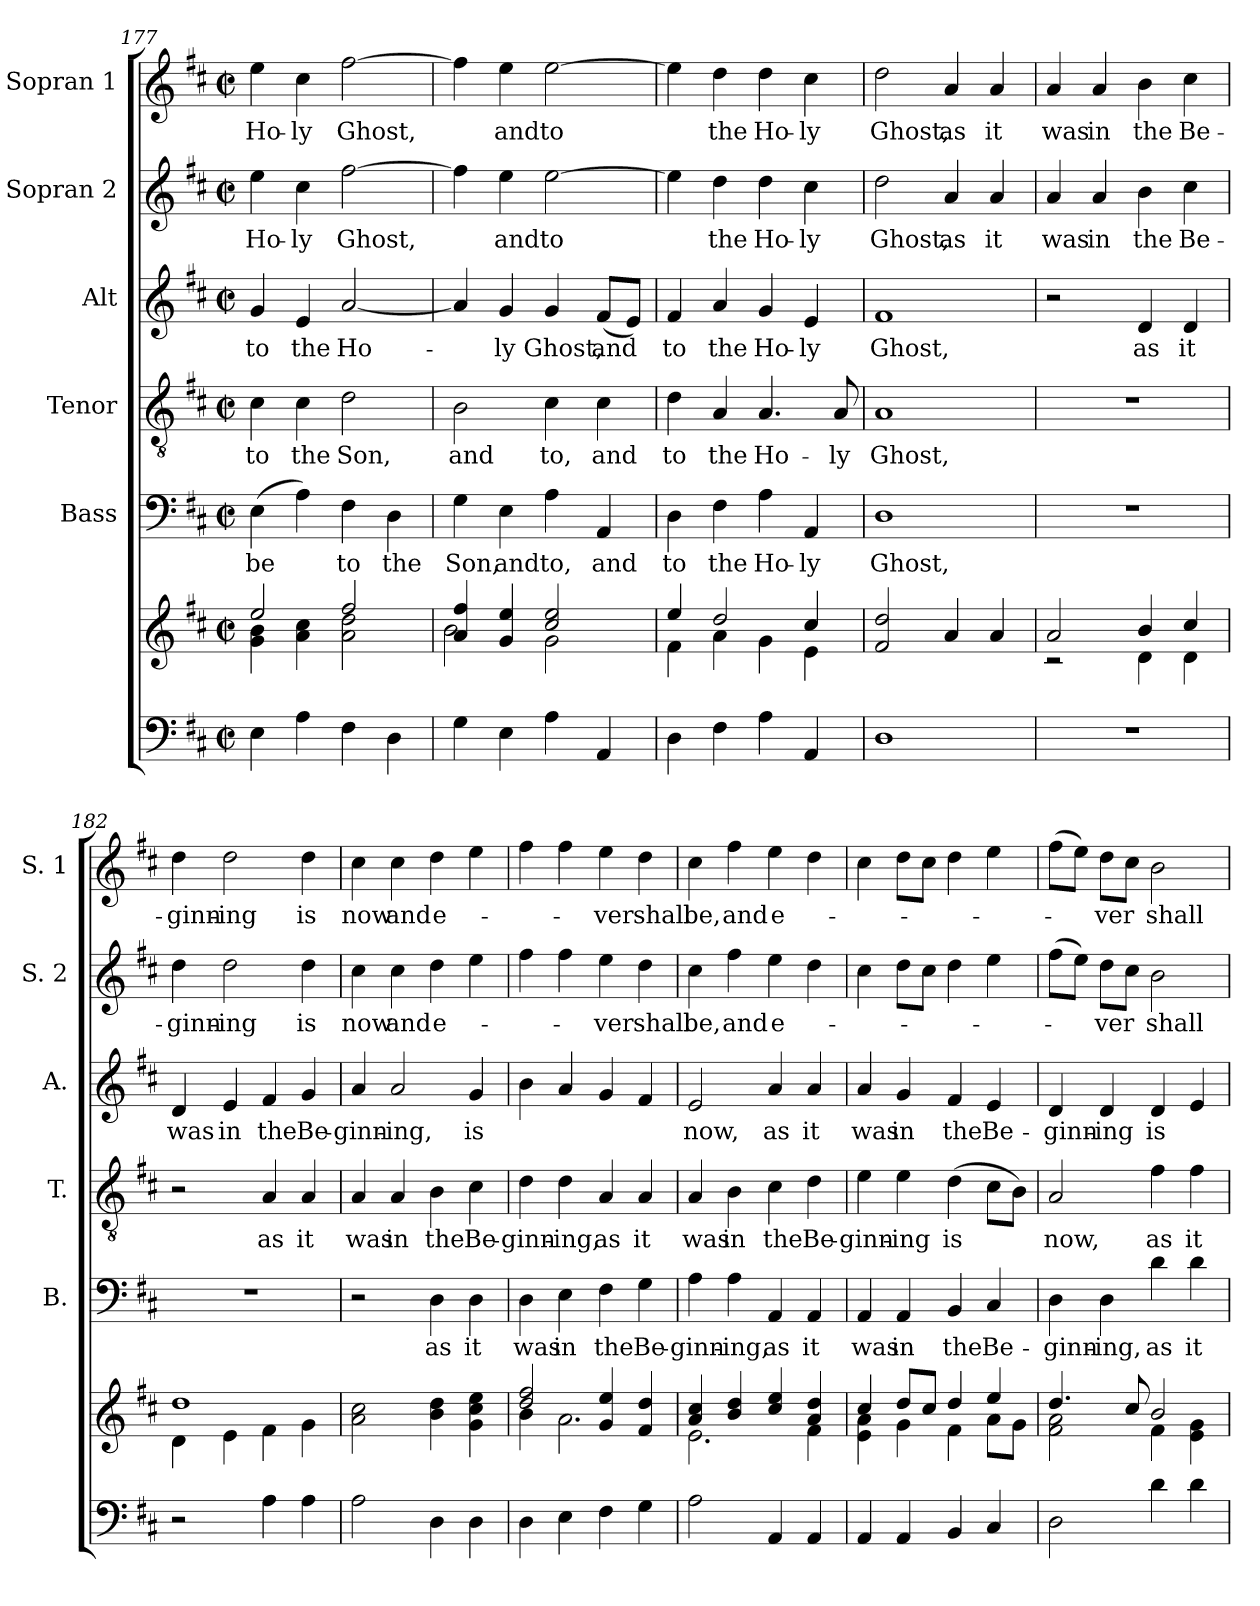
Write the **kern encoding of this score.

**kern	**kern	**kern	**text	**kern	**text	**kern	**text	**kern	**text	**kern	**text
*part6	*part6	*part5	*part5	*part4	*part4	*part3	*part3	*part2	*part2	*part1	*part1
*staff7	*staff6	*staff5	*staff5	*staff4	*staff4	*staff3	*staff3	*staff2	*staff2	*staff1	*staff1
*	*	*I"Bass	*	*I"Tenor	*	*I"Alt	*	*I"Sopran 2	*	*I"Sopran 1	*
*	*	*I'B.	*	*I'T.	*	*I'A.	*	*I'S. 2	*	*I'S. 1	*
*clefF4	*clefG2	*clefF4	*	*clefGv2	*	*clefG2	*	*clefG2	*	*clefG2	*
*k[f#c#]	*k[f#c#]	*k[f#c#]	*	*k[f#c#]	*	*k[f#c#]	*	*k[f#c#]	*	*k[f#c#]	*
*D:	*D:	*D:	*	*D:	*	*D:	*	*D:	*	*D:	*
*M2/2	*M2/2	*M2/2	*	*M2/2	*	*M2/2	*	*M2/2	*	*M2/2	*
*met(c|)	*met(c|)	*met(c|)	*	*met(c|)	*	*met(c|)	*	*met(c|)	*	*met(c|)	*
=177	=177	=177	=177	=177	=177	=177	=177	=177	=177	=177	=177
*	*^	*	*	*	*	*	*	*	*	*	*
!	!	!	!	!LO:LY:b	!	!LO:LY:b	!	!LO:LY:b	!	!LO:LY:b	!	!LO:LY:b
4E\	2ee/	4g\ 4b\	(>4E\	be	4c#\	to	4g/	to	4ee\	Ho-	4ee\	Ho-
!	!	!	!	!	!	!LO:LY:b	!	!LO:LY:b	!	!LO:LY:b	!	!LO:LY:b
4A\	.	4a\ 4cc#\	4A\)	.	4c#\	the	4e/	the	4cc#\	-ly	4cc#\	-ly
!	!	!	!	!LO:LY:b	!	!LO:LY:b	!	!LO:LY:b	!	!LO:LY:b	!	!LO:LY:b
4F#\	2ff#/	2a\ 2dd\	4F#\	to	2d\	Son,	[2a/	Ho-	[2ff#\	Ghost,	[2ff#\	Ghost,
!	!	!	!	!LO:LY:b	!	!	!	!	!	!	!	!
4D\	.	.	4D\	the	.	.	.	.	.	.	.	.
=178	=178	=178	=178	=178	=178	=178	=178	=178	=178	=178	=178	=178
!	!	!	!	!LO:LY:b	!	!LO:LY:b	!	!	!	!	!	!
4G\	4a/ 4ff#/	2b\	4G\	Son,	2B\	and	4a/]	.	4ff#\]	.	4ff#\]	.
!	!	!	!	!LO:LY:b	!	!	!	!LO:LY:b	!	!LO:LY:b	!	!LO:LY:b
4E\	4g/ 4ee/	.	4E\	and	.	.	4g/	-ly	4ee\	and	4ee\	and
!	!	!	!	!LO:LY:b	!	!LO:LY:b	!	!LO:LY:b	!	!LO:LY:b	!	!LO:LY:b
4A\	2cc#/ 2ee/	2g\	4A\	to,	4c#\	to,	4g/	Ghost,	[2ee\	to	[2ee\	to
!	!	!	!	!LO:LY:b	!	!LO:LY:b	!	!LO:LY:b	!	!	!	!
4AA/	.	.	4AA/	and	4c#\	and	(<8f#/L	and	.	.	.	.
.	.	.	.	.	.	.	8e/J)	.	.	.	.	.
=179	=179	=179	=179	=179	=179	=179	=179	=179	=179	=179	=179	=179
!	!	!	!	!LO:LY:b	!	!LO:LY:b	!	!LO:LY:b	!	!	!	!
4D\	4ee/	4f#\	4D\	to	4d\	to	4f#/	to	4ee\]	.	4ee\]	.
!	!	!	!	!LO:LY:b	!	!LO:LY:b	!	!LO:LY:b	!	!LO:LY:b	!	!LO:LY:b
4F#\	2dd/	4a\	4F#\	the	4A/	the	4a/	the	4dd\	the	4dd\	the
!	!	!	!	!LO:LY:b	!	!LO:LY:b	!	!LO:LY:b	!	!LO:LY:b	!	!LO:LY:b
4A\	.	4g\	4A\	Ho-	4.A/	Ho-	4g/	Ho-	4dd\	Ho-	4dd\	Ho-
!	!	!	!	!LO:LY:b	!	!	!	!LO:LY:b	!	!LO:LY:b	!	!LO:LY:b
4AA/	4cc#/	4e\	4AA/	-ly	.	.	4e/	-ly	4cc#\	-ly	4cc#\	-ly
!	!	!	!	!	!	!LO:LY:b	!	!	!	!	!	!
.	.	.	.	.	8A/	-ly	.	.	.	.	.	.
*	*v	*v	*	*	*	*	*	*	*	*	*	*
!!LO:LB:g=z
=180	=180	=180	=180	=180	=180	=180	=180	=180	=180	=180	=180
!	!	!	!LO:LY:b	!	!LO:LY:b	!	!LO:LY:b	!	!LO:LY:b	!	!LO:LY:b
1D	2f#/ 2dd/	1D	Ghost,	1A	Ghost,	1f#	Ghost,	2dd\	Ghost,	2dd\	Ghost,
!	!	!	!	!	!	!	!	!	!LO:LY:b	!	!LO:LY:b
.	4a/	.	.	.	.	.	.	4a/	as	4a/	as
!	!	!	!	!	!	!	!	!	!LO:LY:b	!	!LO:LY:b
.	4a/	.	.	.	.	.	.	4a/	it	4a/	it
=181	=181	=181	=181	=181	=181	=181	=181	=181	=181	=181	=181
*	*^	*	*	*	*	*	*	*	*	*	*
!	!	!	!	!	!	!	!	!	!	!LO:LY:b	!	!LO:LY:b
1r	2a/	2rc	1r	.	1r	.	2r	.	4a/	was	4a/	was
!	!	!	!	!	!	!	!	!	!	!LO:LY:b	!	!LO:LY:b
.	.	.	.	.	.	.	.	.	4a/	in	4a/	in
!	!	!	!	!	!	!	!	!LO:LY:b	!	!LO:LY:b	!	!LO:LY:b
.	4b/	4d\	.	.	.	.	4d/	as	4b\	the	4b\	the
!	!	!	!	!	!	!	!	!LO:LY:b	!	!LO:LY:b	!	!LO:LY:b
.	4cc#/	4d\	.	.	.	.	4d/	it	4cc#\	Be-	4cc#\	Be-
=182	=182	=182	=182	=182	=182	=182	=182	=182	=182	=182	=182	=182
!	!	!	!	!	!	!	!	!LO:LY:b	!	!LO:LY:b	!	!LO:LY:b
2r	1dd	4d\	1r	.	2r	.	4d/	was	4dd\	-ginn-	4dd\	-ginn-
!	!	!	!	!	!	!	!	!LO:LY:b	!	!LO:LY:b	!	!LO:LY:b
.	.	4e\	.	.	.	.	4e/	in	2dd\	-ing	2dd\	-ing
!	!	!	!	!	!	!LO:LY:b	!	!LO:LY:b	!	!	!	!
4A\	.	4f#\	.	.	4A/	as	4f#/	the	.	.	.	.
!	!	!	!	!	!	!LO:LY:b	!	!LO:LY:b	!	!LO:LY:b	!	!LO:LY:b
4A\	.	4g\	.	.	4A/	it	4g/	Be-	4dd\	is	4dd\	is
=183	=183	=183	=183	=183	=183	=183	=183	=183	=183	=183	=183	=183
!	!	!	!	!	!	!LO:LY:b	!	!LO:LY:b	!	!LO:LY:b	!	!LO:LY:b
*	*v	*v	*	*	*	*	*	*	*	*	*	*
2A\	2a\ 2cc#\	2r	.	4A/	was	4a/	-ginn-	4cc#\	now	4cc#\	now
!	!	!	!	!	!LO:LY:b	!	!LO:LY:b	!	!LO:LY:b	!	!LO:LY:b
.	.	.	.	4A/	in	2a/	-ing,	4cc#\	and	4cc#\	and
!	!	!	!LO:LY:b	!	!LO:LY:b	!	!	!	!LO:LY:b	!	!LO:LY:b
4D\	4b\ 4dd\	4D\	as	4B\	the	.	.	4dd\	e-	4dd\	e-
!	!	!	!LO:LY:b	!	!LO:LY:b	!	!LO:LY:b	!	!	!	!
4D\	4g\ 4cc#\ 4ee\	4D\	it	4c#\	Be-	4g/	is	4ee\	.	4ee\	.
=184	=184	=184	=184	=184	=184	=184	=184	=184	=184	=184	=184
*	*^	*	*	*	*	*	*	*	*	*	*
!	!	!	!	!LO:LY:b	!	!LO:LY:b	!	!	!	!	!	!
4D\	2dd/ 2ff#/	4b\	4D\	was	4d\	-ginn-	4b\	.	4ff#\	.	4ff#\	.
!	!	!	!	!LO:LY:b	!	!LO:LY:b	!	!	!	!	!	!
4E\	.	2.a\	4E\	in	4d\	-ing,	4a/	.	4ff#\	.	4ff#\	.
!	!	!	!	!LO:LY:b	!	!LO:LY:b	!	!	!	!LO:LY:b	!	!LO:LY:b
4F#\	4g/ 4ee/	.	4F#\	the	4A/	as	4g/	.	4ee\	-ver	4ee\	-ver
!	!	!	!	!LO:LY:b	!	!LO:LY:b	!	!	!	!LO:LY:b	!	!LO:LY:b
4G\	4f#/ 4dd/	.	4G\	Be-	4A/	it	4f#/	.	4dd\	shall	4dd\	shall
!!LO:PB:g=z
=185	=185	=185	=185	=185	=185	=185	=185	=185	=185	=185	=185	=185
!	!	!	!	!LO:LY:b	!	!LO:LY:b	!	!LO:LY:b	!	!LO:LY:b	!	!LO:LY:b
2A\	4a/ 4cc#/	2.e\	4A\	-ginn-	4A/	was	2e/	now,	4cc#\	be,	4cc#\	be,
!	!	!	!	!LO:LY:b	!	!LO:LY:b	!	!	!	!LO:LY:b	!	!LO:LY:b
.	4b/ 4dd/	.	4A\	-ing,	4B\	in	.	.	4ff#\	and	4ff#\	and
!	!	!	!	!LO:LY:b	!	!LO:LY:b	!	!LO:LY:b	!	!LO:LY:b	!	!LO:LY:b
4AA/	4cc#/ 4ee/	.	4AA/	as	4c#\	the	4a/	as	4ee\	e-	4ee\	e-
!	!	!	!	!LO:LY:b	!	!LO:LY:b	!	!LO:LY:b	!	!	!	!
4AA/	4a/ 4dd/	4f#\	4AA/	it	4d\	Be-	4a/	it	4dd\	.	4dd\	.
=186	=186	=186	=186	=186	=186	=186	=186	=186	=186	=186	=186	=186
!	!	!	!	!LO:LY:b	!	!LO:LY:b	!	!LO:LY:b	!	!	!	!
4AA/	4cc#/	4e\ 4a\	4AA/	was	4e\	-ginn-	4a/	was	4cc#\	.	4cc#\	.
!	!	!	!	!LO:LY:b	!	!LO:LY:b	!	!LO:LY:b	!	!	!	!
4AA/	8dd/L	4g\	4AA/	in	4e\	-ing	4g/	in	8dd\L	.	8dd\L	.
.	8cc#/J	.	.	.	.	.	.	.	8cc#\J	.	8cc#\J	.
!	!	!	!	!LO:LY:b	!	!LO:LY:b	!	!LO:LY:b	!	!	!	!
4BB/	4dd/	4f#\	4BB/	the	(>4d\	is	4f#/	the	4dd\	.	4dd\	.
!	!	!	!	!LO:LY:b	!	!	!	!LO:LY:b	!	!	!	!
4C#/	4ee/	8a\L	4C#/	Be-	8c#\L	.	4e/	Be-	4ee\	.	4ee\	.
.	.	8g\J	.	.	8B\J)	.	.	.	.	.	.	.
=187	=187	=187	=187	=187	=187	=187	=187	=187	=187	=187	=187	=187
!	!	!	!	!LO:LY:b	!	!LO:LY:b	!	!LO:LY:b	!	!	!	!
2D\	4.dd/	2f#\ 2a\	4D\	-ginn-	2A/	now,	4d/	-ginn-	(>8ff#\L	.	(>8ff#\L	.
.	.	.	.	.	.	.	.	.	8ee\J)	.	8ee\J)	.
!	!	!	!	!LO:LY:b	!	!	!	!LO:LY:b	!	!LO:LY:b	!	!LO:LY:b
.	.	.	4D\	-ing,	.	.	4d/	-ing	8dd\L	-ver	8dd\L	-ver
.	8cc#/	.	.	.	.	.	.	.	8cc#\J	.	8cc#\J	.
!	!	!	!	!LO:LY:b	!	!LO:LY:b	!	!LO:LY:b	!	!LO:LY:b	!	!LO:LY:b
4d\	2b/	4f#\	4d\	as	4f#\	as	4d/	is	2b\	shall	2b\	shall
!	!	!	!	!LO:LY:b	!	!LO:LY:b	!	!	!	!	!	!
4d\	.	4e\ 4g\	4d\	it	4f#\	it	4e/	.	.	.	.	.
*	*v	*v	*	*	*	*	*	*	*	*	*	*
=	=	=	=	=	=	=	=	=	=	=	=
*-	*-	*-	*-	*-	*-	*-	*-	*-	*-	*-	*-
